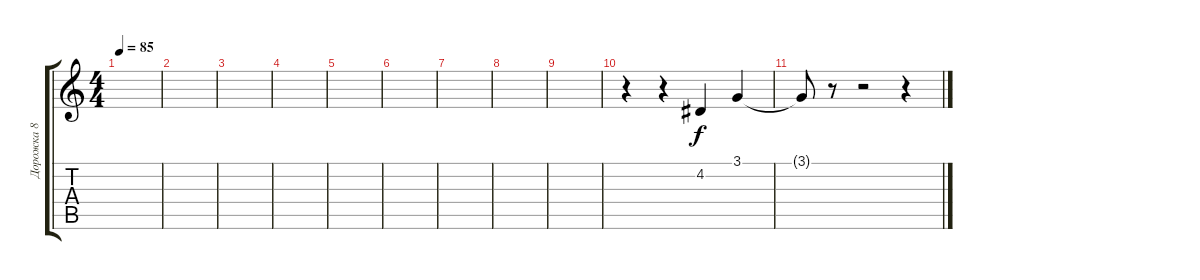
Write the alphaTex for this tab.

\track ("Дорожка 8" "Дорожка 8") {instrument reversecymbal}
\staff {score tabs}
\tuning (E4 B3 G3 D3 A2 E2) {hide}
\ts (4 4)
\tempo 85
\clef g2
\ks c
|
|
|
|
|
|
|
|
|
r.4 r.4 4.2.4 3.1.4 |
3.1{t}.8 r.8 r.2 r.4
